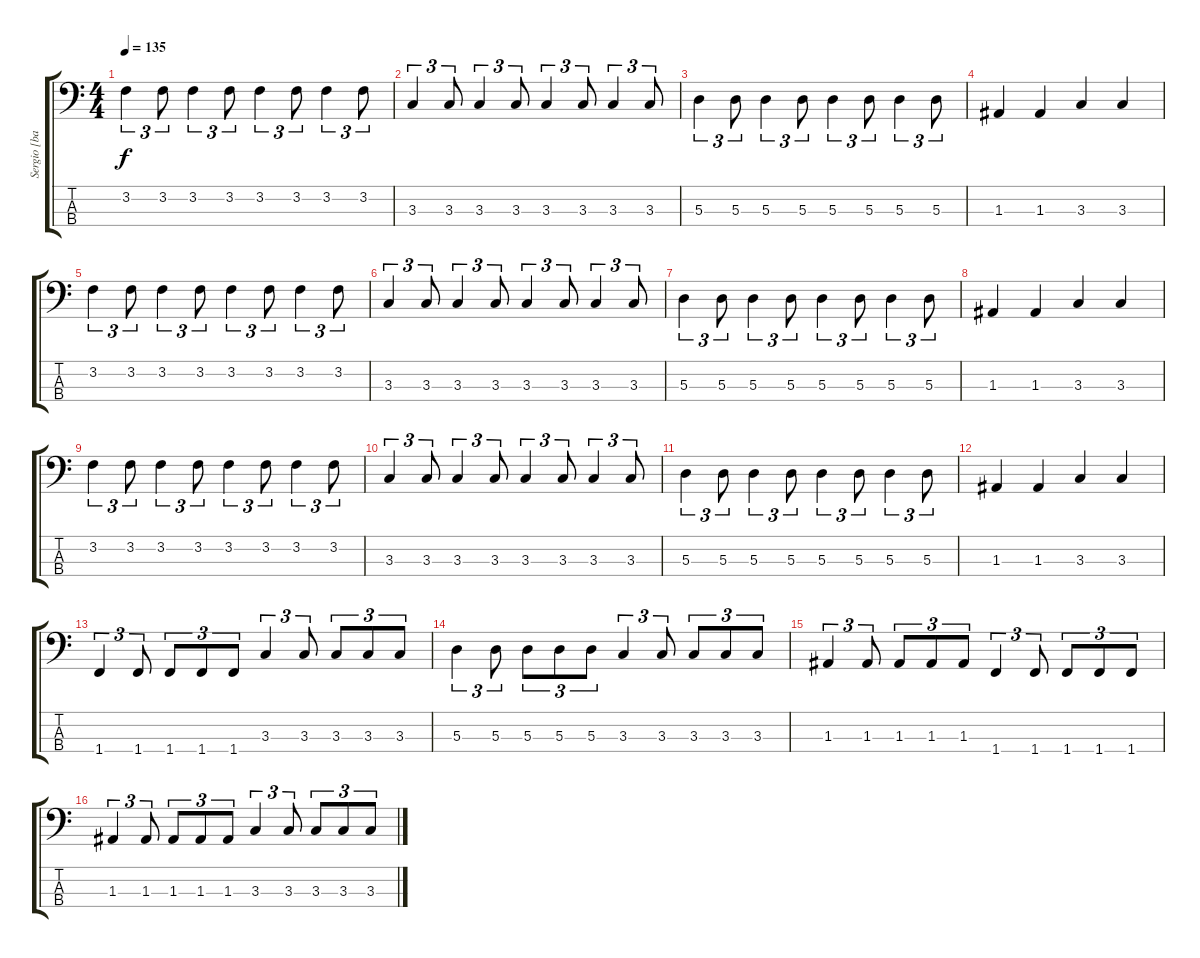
\track ("Sergio [bajo]" "Sergio [ba") {instrument electricbassfinger}
\staff {score tabs}
\tuning (G2 D2 A1 E1) {hide}
\ts (4 4)
\tempo 135
\clef f4
\ks c
3.2.4{tu (3 2) dy f} 3.2.8{tu (3 2)} 3.2.4{tu (3 2)} 3.2.8{tu (3 2)} 3.2.4{tu (3 2)} 3.2.8{tu (3 2)} 3.2.4{tu (3 2)} 3.2.8{tu (3 2)} |
3.3.4{tu (3 2)} 3.3.8{tu (3 2)} 3.3.4{tu (3 2)} 3.3.8{tu (3 2)} 3.3.4{tu (3 2)} 3.3.8{tu (3 2)} 3.3.4{tu (3 2)} 3.3.8{tu (3 2)} |
5.3.4{tu (3 2)} 5.3.8{tu (3 2)} 5.3.4{tu (3 2)} 5.3.8{tu (3 2)} 5.3.4{tu (3 2)} 5.3.8{tu (3 2)} 5.3.4{tu (3 2)} 5.3.8{tu (3 2)} |
1.3.4 1.3.4 3.3.4 3.3.4 |
3.2.4{tu (3 2)} 3.2.8{tu (3 2)} 3.2.4{tu (3 2)} 3.2.8{tu (3 2)} 3.2.4{tu (3 2)} 3.2.8{tu (3 2)} 3.2.4{tu (3 2)} 3.2.8{tu (3 2)} |
3.3.4{tu (3 2)} 3.3.8{tu (3 2)} 3.3.4{tu (3 2)} 3.3.8{tu (3 2)} 3.3.4{tu (3 2)} 3.3.8{tu (3 2)} 3.3.4{tu (3 2)} 3.3.8{tu (3 2)} |
5.3.4{tu (3 2)} 5.3.8{tu (3 2)} 5.3.4{tu (3 2)} 5.3.8{tu (3 2)} 5.3.4{tu (3 2)} 5.3.8{tu (3 2)} 5.3.4{tu (3 2)} 5.3.8{tu (3 2)} |
1.3.4 1.3.4 3.3.4 3.3.4 |
3.2.4{tu (3 2)} 3.2.8{tu (3 2)} 3.2.4{tu (3 2)} 3.2.8{tu (3 2)} 3.2.4{tu (3 2)} 3.2.8{tu (3 2)} 3.2.4{tu (3 2)} 3.2.8{tu (3 2)} |
3.3.4{tu (3 2)} 3.3.8{tu (3 2)} 3.3.4{tu (3 2)} 3.3.8{tu (3 2)} 3.3.4{tu (3 2)} 3.3.8{tu (3 2)} 3.3.4{tu (3 2)} 3.3.8{tu (3 2)} |
5.3.4{tu (3 2)} 5.3.8{tu (3 2)} 5.3.4{tu (3 2)} 5.3.8{tu (3 2)} 5.3.4{tu (3 2)} 5.3.8{tu (3 2)} 5.3.4{tu (3 2)} 5.3.8{tu (3 2)} |
1.3.4 1.3.4 3.3.4 3.3.4 |
1.4.4{tu (3 2)} 1.4.8{tu (3 2)} 1.4.8{tu (3 2)} 1.4.8{tu (3 2)} 1.4.8{tu (3 2)} 3.3.4{tu (3 2)} 3.3.8{tu (3 2)} 3.3.8{tu (3 2)} 3.3.8{tu (3 2)} 3.3.8{tu (3 2)} |
5.3.4{tu (3 2)} 5.3.8{tu (3 2)} 5.3.8{tu (3 2)} 5.3.8{tu (3 2)} 5.3.8{tu (3 2)} 3.3.4{tu (3 2)} 3.3.8{tu (3 2)} 3.3.8{tu (3 2)} 3.3.8{tu (3 2)} 3.3.8{tu (3 2)} |
1.3.4{tu (3 2)} 1.3.8{tu (3 2)} 1.3.8{tu (3 2)} 1.3.8{tu (3 2)} 1.3.8{tu (3 2)} 1.4.4{tu (3 2)} 1.4.8{tu (3 2)} 1.4.8{tu (3 2)} 1.4.8{tu (3 2)} 1.4.8{tu (3 2)} |
1.3.4{tu (3 2)} 1.3.8{tu (3 2)} 1.3.8{tu (3 2)} 1.3.8{tu (3 2)} 1.3.8{tu (3 2)} 3.3.4{tu (3 2)} 3.3.8{tu (3 2)} 3.3.8{tu (3 2)} 3.3.8{tu (3 2)} 3.3.8{tu (3 2)}
